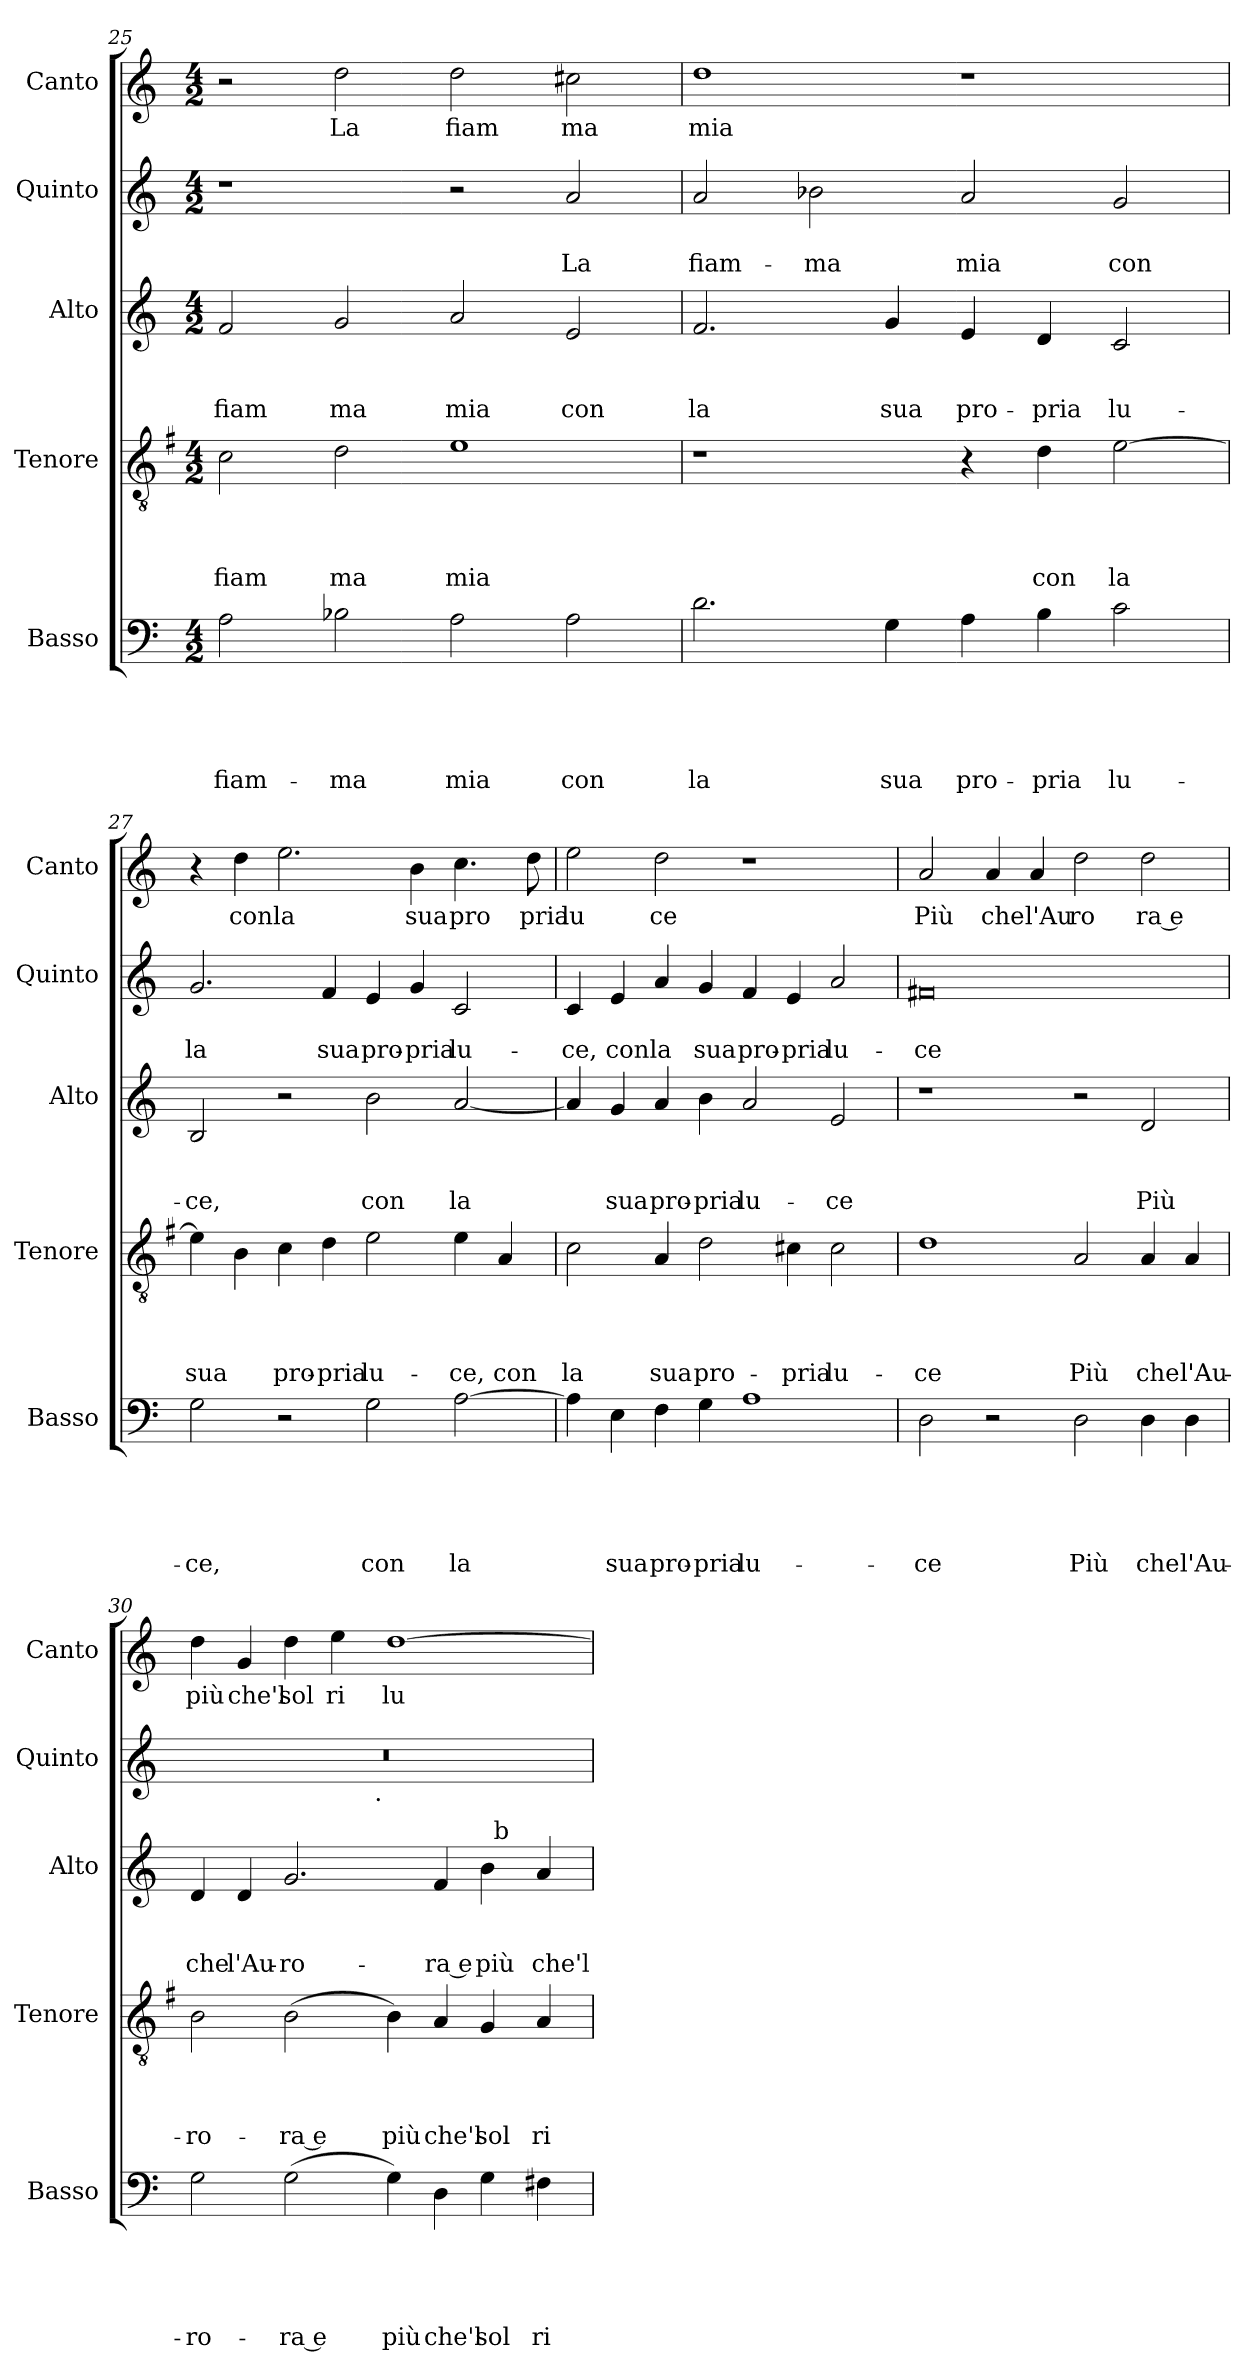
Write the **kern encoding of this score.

**kern	**text	**text	**text	**text	**text	**kern	**text	**text	**text	**text	**kern	**text	**text	**text	**kern	**text	**text	**kern	**text
*part5	*part5	*part5	*part5	*part5	*part5	*part4	*part4	*part4	*part4	*part4	*part3	*part3	*part3	*part3	*part2	*part2	*part2	*part1	*part1
*staff5	*staff5	*staff5	*staff5	*staff5	*staff5	*staff4	*staff4	*staff4	*staff4	*staff4	*staff3	*staff3	*staff3	*staff3	*staff2	*staff2	*staff2	*staff1	*staff1
*I"Basso	*	*	*	*	*	*I"Tenore	*	*	*	*	*I"Alto	*	*	*	*I"Quinto	*	*	*I"Canto	*
*I'Basso	*	*	*	*	*	*I'Tenore	*	*	*	*	*I'Alto	*	*	*	*I'Quinto	*	*	*I'Canto	*
*clefF4	*	*	*	*	*	*clefGv2	*	*	*	*	*clefG2	*	*	*	*clefG2	*	*	*clefG2	*
*	*	*	*	*	*	*ITrd-3c-5	*	*	*	*	*	*	*	*	*	*	*	*	*
*k[]	*	*	*	*	*	*k[]	*	*	*	*	*k[]	*	*	*	*k[]	*	*	*k[]	*
*C:	*	*	*	*	*	*C:	*	*	*	*	*C:	*	*	*	*C:	*	*	*C:	*
*M4/2	*	*	*	*	*	*M4/2	*	*	*	*	*M4/2	*	*	*	*M4/2	*	*	*M4/2	*
=25	=25	=25	=25	=25	=25	=25	=25	=25	=25	=25	=25	=25	=25	=25	=25	=25	=25	=25	=25
!	!	!	!	!	!LO:LY:b	!	!	!	!	!LO:LY:b	!	!	!	!LO:LY:b	!	!	!	!	!
2A\	.	.	.	.	fiam-	2f\	.	.	.	fiam	2f/	.	.	fiam	1r	.	.	2r	.
!	!	!	!	!	!LO:LY:b	!	!	!	!	!LO:LY:b	!	!	!	!LO:LY:b	!	!	!	!	!LO:LY:b
2B-X\	.	.	.	.	-ma	2g\	.	.	.	ma	2g/	.	.	ma	.	.	.	2dd\	La
!	!	!	!	!	!LO:LY:b	!	!	!	!	!LO:LY:b	!	!	!	!LO:LY:b	!	!	!	!	!LO:LY:b
2A\	.	.	.	.	mia	1a	.	.	.	mia	2a/	.	.	mia	2r	.	.	2dd\	fiam
!	!	!	!	!	!LO:LY:b	!	!	!	!	!	!	!	!	!LO:LY:b	!	!	!LO:LY:b	!	!LO:LY:b
2A\	.	.	.	.	con	.	.	.	.	.	2e/	.	.	con	2a/	.	La	2cc#X\	ma
!!LO:LB:g=z
=26	=26	=26	=26	=26	=26	=26	=26	=26	=26	=26	=26	=26	=26	=26	=26	=26	=26	=26	=26
!	!	!	!	!	!LO:LY:b	!	!	!	!	!	!	!	!	!LO:LY:b	!	!	!LO:LY:b	!	!LO:LY:b
2.d\	.	.	.	.	la	1r	.	.	.	.	2.f/	.	.	la	2a/	.	fiam-	1dd	mia
!	!	!	!	!	!	!	!	!	!	!	!	!	!	!	!	!	!LO:LY:b	!	!
.	.	.	.	.	.	.	.	.	.	.	.	.	.	.	2b-X\	.	-ma	.	.
!	!	!	!	!	!LO:LY:b	!	!	!	!	!	!	!	!	!LO:LY:b	!	!	!	!	!
4G\	.	.	.	.	sua	.	.	.	.	.	4g/	.	.	sua	.	.	.	.	.
!	!	!	!	!	!LO:LY:b	!	!	!	!	!	!	!	!	!LO:LY:b	!	!	!LO:LY:b	!	!
4A\	.	.	.	.	pro-	4r	.	.	.	.	4e/	.	.	pro-	2a/	.	mia	1r	.
!	!	!	!	!	!LO:LY:b	!	!	!	!	!LO:LY:b	!	!	!	!LO:LY:b	!	!	!	!	!
4B\	.	.	.	.	-pria	4g\	.	.	.	con	4d/	.	.	-pria	.	.	.	.	.
!	!	!	!	!	!LO:LY:b	!	!	!	!	!LO:LY:b	!	!	!	!LO:LY:b	!	!	!LO:LY:b	!	!
2c\	.	.	.	.	lu-	[>2a\	.	.	.	la	2c/	.	.	lu-	2g/	.	con	.	.
=27	=27	=27	=27	=27	=27	=27	=27	=27	=27	=27	=27	=27	=27	=27	=27	=27	=27	=27	=27
!	!	!	!	!	!LO:LY:b	!	!	!	!	!LO:LY:b	!	!	!	!LO:LY:b	!	!	!LO:LY:b	!	!
2G\	.	.	.	.	-ce,	4a\]	.	.	.	sua	2B/	.	.	-ce,	2.g/	.	la	4r	.
!	!	!	!	!	!	!	!	!	!	!	!	!	!	!	!	!	!	!	!LO:LY:b
.	.	.	.	.	.	4e\	.	.	.	.	.	.	.	.	.	.	.	4dd\	con
!	!	!	!	!	!	!	!	!	!	!LO:LY:b	!	!	!	!	!	!	!	!	!LO:LY:b
2r	.	.	.	.	.	4f\	.	.	.	pro-	2r	.	.	.	.	.	.	2.ee\	la
!	!	!	!	!	!	!	!	!	!	!LO:LY:b	!	!	!	!	!	!	!LO:LY:b	!	!
.	.	.	.	.	.	4g\	.	.	.	-pria	.	.	.	.	4f/	.	sua	.	.
!	!	!	!	!	!LO:LY:b	!	!	!	!	!LO:LY:b	!	!	!	!LO:LY:b	!	!	!LO:LY:b	!	!
2G\	.	.	.	.	con	2a\	.	.	.	lu-	2b\	.	.	con	4e/	.	pro-	.	.
!	!	!	!	!	!	!	!	!	!	!	!	!	!	!	!	!	!LO:LY:b	!	!LO:LY:b
.	.	.	.	.	.	.	.	.	.	.	.	.	.	.	4g/	.	-pria	4b\	sua
!	!	!	!	!	!LO:LY:b	!	!	!	!	!LO:LY:b	!	!	!	!LO:LY:b	!	!	!LO:LY:b	!	!LO:LY:b
[>2A\	.	.	.	.	la	4a\	.	.	.	-ce,	[<2a/	.	.	la	2c/	.	lu-	4.cc\	pro
!	!	!	!	!	!	!	!	!	!	!LO:LY:b	!	!	!	!	!	!	!	!	!
.	.	.	.	.	.	4d/	.	.	.	con	.	.	.	.	.	.	.	.	.
!	!	!	!	!	!	!	!	!	!	!	!	!	!	!	!	!	!	!	!LO:LY:b
.	.	.	.	.	.	.	.	.	.	.	.	.	.	.	.	.	.	8dd\	pria
=28	=28	=28	=28	=28	=28	=28	=28	=28	=28	=28	=28	=28	=28	=28	=28	=28	=28	=28	=28
!	!	!	!	!	!	!	!	!	!	!LO:LY:b	!	!	!	!	!	!	!LO:LY:b	!	!LO:LY:b
4A\]	.	.	.	.	.	2f\	.	.	.	la	4a/]	.	.	.	4c/	.	-ce,	2ee\	lu
!	!	!	!	!	!LO:LY:b	!	!	!	!	!	!	!	!	!LO:LY:b	!	!	!LO:LY:b	!	!
4E\	.	.	.	.	sua	.	.	.	.	.	4g/	.	.	sua	4e/	.	con	.	.
!	!	!	!	!	!LO:LY:b	!	!	!	!	!LO:LY:b	!	!	!	!LO:LY:b	!	!	!LO:LY:b	!	!LO:LY:b
4F\	.	.	.	.	pro-	4d/	.	.	.	sua	4a/	.	.	pro-	4a/	.	la	2dd\	ce
!	!	!	!	!	!LO:LY:b	!	!	!	!	!LO:LY:b	!	!	!	!LO:LY:b	!	!	!LO:LY:b	!	!
4G\	.	.	.	.	-pria	2g\	.	.	.	pro-	4b\	.	.	-pria	4g/	.	sua	.	.
!	!	!	!	!	!LO:LY:b	!	!	!	!	!	!	!	!	!LO:LY:b	!	!	!LO:LY:b	!	!
1A	.	.	.	.	lu-	.	.	.	.	.	2a/	.	.	lu-	4f/	.	pro-	1r	.
!	!	!	!	!	!	!	!	!	!	!LO:LY:b	!	!	!	!	!	!	!LO:LY:b	!	!
.	.	.	.	.	.	4f#X\	.	.	.	-pria	.	.	.	.	4e/	.	-pria	.	.
!	!	!	!	!	!	!	!	!	!	!LO:LY:b	!	!	!	!LO:LY:b	!	!	!LO:LY:b	!	!
.	.	.	.	.	.	2f#\	.	.	.	lu-	2e/	.	.	-ce	2a/	.	lu-	.	.
=29	=29	=29	=29	=29	=29	=29	=29	=29	=29	=29	=29	=29	=29	=29	=29	=29	=29	=29	=29
!	!	!	!	!	!LO:LY:b	!	!	!	!	!LO:LY:b	!	!	!	!	!	!	!LO:LY:b	!	!LO:LY:b
2D\	.	.	.	.	-ce	1g	.	.	.	-ce	1r	.	.	.	0f#X	.	-ce	2a/	Più
!	!	!	!	!	!	!	!	!	!	!	!	!	!	!	!	!	!	!	!LO:LY:b
2r	.	.	.	.	.	.	.	.	.	.	.	.	.	.	.	.	.	4a/	che
!	!	!	!	!	!	!	!	!	!	!	!	!	!	!	!	!	!	!	!LO:LY:b
.	.	.	.	.	.	.	.	.	.	.	.	.	.	.	.	.	.	4a/	l'Au
!	!	!	!	!	!LO:LY:b	!	!	!	!	!LO:LY:b	!	!	!	!	!	!	!	!	!LO:LY:b
2D\	.	.	.	.	Più	2d/	.	.	.	Più	2r	.	.	.	.	.	.	2dd\	ro
!	!	!	!	!	!LO:LY:b	!	!	!	!	!LO:LY:b	!	!	!	!LO:LY:b	!	!	!	!	!LO:LY:b:rj
4D\	.	.	.	.	che	4d/	.	.	.	che	2d/	.	.	Più	.	.	.	2dd\	ra e
!	!	!	!	!	!LO:LY:b	!	!	!	!	!LO:LY:b	!	!	!	!	!	!	!	!	!
4D\	.	.	.	.	l'Au-	4d/	.	.	.	l'Au-	.	.	.	.	.	.	.	.	.
=30	=30	=30	=30	=30	=30	=30	=30	=30	=30	=30	=30	=30	=30	=30	=30	=30	=30	=30	=30
!	!	!	!	!	!LO:LY:b	!	!	!	!	!LO:LY:b	!	!	!	!LO:LY:b	!	!	!	!	!LO:LY:b
*	*	*	*	*	*	*	*	*	*	*	*^	*	*	*	*^	*	*	*	*
2G\	.	.	.	.	-ro-	2e\	.	.	.	-ro-	4d/	1ryy	.	.	che	0r	2ryy	.	.	4dd\	più
!	!	!	!	!	!	!	!	!	!	!	!	!	!	!	!LO:LY:b	!	!	!	!	!	!LO:LY:b
.	.	.	.	.	.	.	.	.	.	.	4d/	.	.	.	l'Au-	.	.	.	.	4g/	che'l
!	!	!	!	!	!LO:LY:b:rj	!	!	!	!	!LO:LY:b:rj	!	!	!	!	!LO:LY:b	!	!	!	!	!	!LO:LY:b
(<2G\	.	.	.	.	-ra e	(<2e\	.	.	.	-ra e	2.g/	.	.	.	-ro-	.	4...ryy	.	.	4dd\	sol
!	!	!	!	!	!	!	!	!	!	!	!	!	!	!	!	!	!	!	!	!	!LO:LY:b
.	.	.	.	.	.	.	.	.	.	.	.	.	.	.	.	.	.	.	.	4ee\	ri
!	!	!	!	!	!	!	!	!	!	!	!	!	!	!	!	!	!LO:TX:b:t=.	!	!	!	!
.	.	.	.	.	.	.	.	.	.	.	.	.	.	.	.	.	1ryy	.	.	.	.
!	!	!	!	!	!LO:LY:b	!	!	!	!	!LO:LY:b	!	!	!	!	!	!	!	!	!	!	!LO:LY:b
4G\)	.	.	.	.	più	4e\)	.	.	.	più	.	2ryy	.	.	.	.	.	.	.	[>1dd	lu
!	!	!	!	!	!LO:LY:b	!	!	!	!	!LO:LY:b	!	!	!	!	!LO:LY:b:rj	!	!	!	!	!	!
4D\	.	.	.	.	che'l	4d/	.	.	.	che'l	4f/	.	.	.	-ra e	.	.	.	.	.	.
!	!	!	!	!	!LO:LY:b	!	!	!	!	!LO:LY:b	!	!	!	!	!LO:LY:b	!	!	!	!	!	!
4G\	.	.	.	.	sol	4c/	.	.	.	sol	4b\	32ryy	.	.	più	.	.	.	.	.	.
!	!	!	!	!	!	!	!	!	!	!	!	!LO:TX:a:t=b	!	!	!	!	!	!	!	!	!
.	.	.	.	.	.	.	.	.	.	.	.	4...ryy	.	.	.	.	.	.	.	.	.
!	!	!	!	!	!LO:LY:b	!	!	!	!	!LO:LY:b	!	!	!	!	!LO:LY:b	!	!	!	!	!	!
4F#X\	.	.	.	.	ri-	4d/	.	.	.	ri-	4a/	.	.	.	che'l	.	.	.	.	.	.
.	.	.	.	.	.	.	.	.	.	.	.	.	.	.	.	.	32ryy	.	.	.	.
*	*	*	*	*	*	*	*	*	*	*	*v	*v	*	*	*	*	*	*	*	*	*
*	*	*	*	*	*	*	*	*	*	*	*	*	*	*	*v	*v	*	*	*	*
=	=	=	=	=	=	=	=	=	=	=	=	=	=	=	=	=	=	=	=
*-	*-	*-	*-	*-	*-	*-	*-	*-	*-	*-	*-	*-	*-	*-	*-	*-	*-	*-	*-
